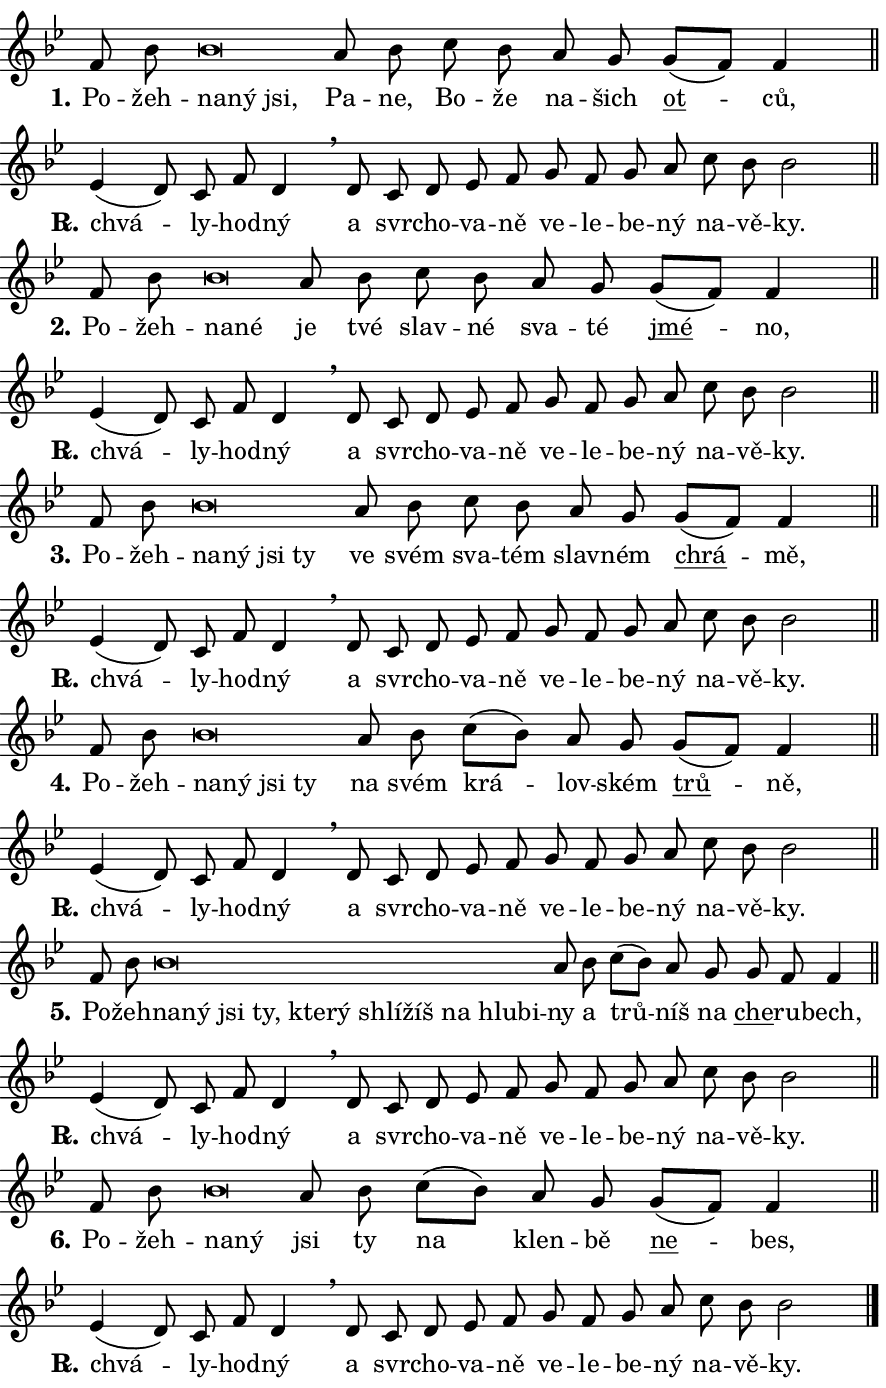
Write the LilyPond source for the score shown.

\version "2.24.0"
\header { tagline = "" }
\paper {
  indent = 0\cm
  top-margin = 0\cm
  right-margin = 0.13\cm % to fit lyric hyphens
  bottom-margin = 0\cm
  left-margin = 0\cm
  paper-width = 15\cm
  page-breaking = #ly:one-page-breaking
  system-system-spacing.basic-distance = #11
  score-system-spacing.basic-distance = #11
  ragged-last = ##f
}


%% Author: Thomas Morley
%% https://lists.gnu.org/archive/html/lilypond-user/2020-05/msg00002.html
#(define (line-position grob)
"Returns position of @var[grob} in current system:
   @code{'start}, if at first time-step
   @code{'end}, if at last time-step
   @code{'middle} otherwise
"
  (let* ((col (ly:item-get-column grob))
         (ln (ly:grob-object col 'left-neighbor))
         (rn (ly:grob-object col 'right-neighbor))
         (col-to-check-left (if (ly:grob? ln) ln col))
         (col-to-check-right (if (ly:grob? rn) rn col))
         (break-dir-left
           (and
             (ly:grob-property col-to-check-left 'non-musical #f)
             (ly:item-break-dir col-to-check-left)))
         (break-dir-right
           (and
             (ly:grob-property col-to-check-right 'non-musical #f)
             (ly:item-break-dir col-to-check-right))))
        (cond ((eqv? 1 break-dir-left) 'start)
              ((eqv? -1 break-dir-right) 'end)
              (else 'middle))))

#(define (tranparent-at-line-position vctor)
  (lambda (grob)
  "Relying on @code{line-position} select the relevant enry from @var{vctor}.
Used to determine transparency,"
    (case (line-position grob)
      ((end) (not (vector-ref vctor 0)))
      ((middle) (not (vector-ref vctor 1)))
      ((start) (not (vector-ref vctor 2))))))

noteHeadBreakVisibility =
#(define-music-function (break-visibility)(vector?)
"Makes @code{NoteHead}s transparent relying on @var{break-visibility}"
#{
  \override NoteHead.transparent =
    #(tranparent-at-line-position break-visibility)
#})

#(define delete-ledgers-for-transparent-note-heads
  (lambda (grob)
    "Reads whether a @code{NoteHead} is transparent.
If so this @code{NoteHead} is removed from @code{'note-heads} from
@var{grob}, which is supposed to be @code{LedgerLineSpanner}.
As a result ledgers are not printed for this @code{NoteHead}"
    (let* ((nhds-array (ly:grob-object grob 'note-heads))
           (nhds-list
             (if (ly:grob-array? nhds-array)
                 (ly:grob-array->list nhds-array)
                 '()))
           ;; Relies on the transparent-property being done before
           ;; Staff.LedgerLineSpanner.after-line-breaking is executed.
           ;; This is fragile ...
           (to-keep
             (remove
               (lambda (nhd)
                 (ly:grob-property nhd 'transparent #f))
               nhds-list)))
      ;; TODO find a better method to iterate over grob-arrays, similiar
      ;; to filter/remove etc for lists
      ;; For now rebuilt from scratch
      (set! (ly:grob-object grob 'note-heads)  '())
      (for-each
        (lambda (nhd)
          (ly:pointer-group-interface::add-grob grob 'note-heads nhd))
        to-keep))))

squashNotes = {
  \override NoteHead.X-extent = #'(-0.2 . 0.2)
  \override NoteHead.Y-extent = #'(-0.75 . 0)
  \override NoteHead.stencil =
    #(lambda (grob)
       (let ((pos (ly:grob-property grob 'staff-position)))
         (begin
           (if (< pos -7) (display "ERROR: Lower brevis then expected\n") (display ""))
           (if (<= pos -6) ly:text-interface::print ly:note-head::print))))
}
unSquashNotes = {
  \revert NoteHead.X-extent
  \revert NoteHead.Y-extent
  \revert NoteHead.stencil
}

hideNotes = \noteHeadBreakVisibility #begin-of-line-visible
unHideNotes = \noteHeadBreakVisibility #all-visible

% work-around for resetting accidentals
% https://lilypond.org/doc/v2.23/Documentation/notation/displaying-rhythms#unmetered-music
cadenzaMeasure = {
  \cadenzaOff
  \partial 1024 s1024
  \cadenzaOn
}

#(define-markup-command (accent layout props text) (markup?)
  "Underline accented syllable"
  (interpret-markup layout props
    #{\markup \override #'(offset . 4.3) \underline { #text }#}))

responsum = \markup \concat {
  "R" \hspace #-1.05 \path #0.1 #'((moveto 0 0.07) (lineto 0.9 0.8)) \hspace #0.05 "."
}

spaceSize = #0.6828661417322834 % exact space size for TeX Gyre Schola

\layout {
  \context {
    \Staff
    \remove "Time_signature_engraver"
    \override LedgerLineSpanner.after-line-breaking = #delete-ledgers-for-transparent-note-heads
  }
  \context {
    \Lyrics {
      \override LyricSpace.minimum-distance = \spaceSize
      \override LyricText.font-name = #"TeX Gyre Schola"
      \override LyricText.font-size = 1
      \override StanzaNumber.font-name = #"TeX Gyre Schola Bold"
      \override StanzaNumber.font-size = 1
    }
  }
  \context {
    \Score 
    \override NoteHead.text =
      #(lambda (grob) 
        (let ((pos (ly:grob-property grob 'staff-position)))
          #{\markup {
            \combine
              \halign #-0.55 \raise #(if (= pos -6) 0 0.5) \override #'(thickness . 2) \draw-line #'(3.2 . 0)
              \musicglyph "noteheads.sM1"
          }#}))
  }
}

% magnetic-lyrics.ily
%
%   written by
%     Jean Abou Samra <jean@abou-samra.fr>
%     Werner Lemberg <wl@gnu.org>
%
%   adapted by
%     Jiri Hon <jiri.hon@gmail.com>
%
% Version 2022-Apr-15

% https://www.mail-archive.com/lilypond-user@gnu.org/msg149350.html

#(define (Left_hyphen_pointer_engraver context)
   "Collect syllable-hyphen-syllable occurrences in lyrics and store
them in properties.  This engraver only looks to the left.  For
example, if the lyrics input is @code{foo -- bar}, it does the
following.

@itemize @bullet
@item
Set the @code{text} property of the @code{LyricHyphen} grob between
@q{foo} and @q{bar} to @code{foo}.

@item
Set the @code{left-hyphen} property of the @code{LyricText} grob with
text @q{foo} to the @code{LyricHyphen} grob between @q{foo} and
@q{bar}.
@end itemize

Use this auxiliary engraver in combination with the
@code{lyric-@/text::@/apply-@/magnetic-@/offset!} hook."
   (let ((hyphen #f)
         (text #f))
     (make-engraver
      (acknowledgers
       ((lyric-syllable-interface engraver grob source-engraver)
        (set! text grob)))
      (end-acknowledgers
       ((lyric-hyphen-interface engraver grob source-engraver)
        ;(when (not (grob::has-interface grob 'lyric-space-interface))
          (set! hyphen grob)));)
      ((stop-translation-timestep engraver)
       (when (and text hyphen)
         (ly:grob-set-object! text 'left-hyphen hyphen))
       (set! text #f)
       (set! hyphen #f)))))

#(define (lyric-text::apply-magnetic-offset! grob)
   "If the space between two syllables is less than the value in
property @code{LyricText@/.details@/.squash-threshold}, move the right
syllable to the left so that it gets concatenated with the left
syllable.

Use this function as a hook for
@code{LyricText@/.after-@/line-@/breaking} if the
@code{Left_@/hyphen_@/pointer_@/engraver} is active."
   (let ((hyphen (ly:grob-object grob 'left-hyphen #f)))
     (when hyphen
       (let ((left-text (ly:spanner-bound hyphen LEFT)))
         (when (grob::has-interface left-text 'lyric-syllable-interface)
           (let* ((common (ly:grob-common-refpoint grob left-text X))
                  (this-x-ext (ly:grob-extent grob common X))
                  (left-x-ext
                   (begin
                     ;; Trigger magnetism for left-text.
                     (ly:grob-property left-text 'after-line-breaking)
                     (ly:grob-extent left-text common X)))
                  ;; `delta` is the gap width between two syllables.
                  (delta (- (interval-start this-x-ext)
                            (interval-end left-x-ext)))
                  (details (ly:grob-property grob 'details))
                  (threshold (assoc-get 'squash-threshold details 0.2)))
             (when (< delta threshold)
               (let* (;; We have to manipulate the input text so that
                      ;; ligatures crossing syllable boundaries are not
                      ;; disabled.  For languages based on the Latin
                      ;; script this is essentially a beautification.
                      ;; However, for non-Western scripts it can be a
                      ;; necessity.
                      (lt (ly:grob-property left-text 'text))
                      (rt (ly:grob-property grob 'text))
                      (is-space (grob::has-interface hyphen 'lyric-space-interface))
                      (space (if is-space " " ""))
                      (extra-delta (if is-space spaceSize 0))
                      ;; Append new syllable.
                      (ltrt-space (if (and (string? lt) (string? rt))
                                (string-append lt space rt)
                                (make-concat-markup (list lt space rt))))
                      ;; Right-align `ltrt` to the right side.
                      (ltrt-space-markup (grob-interpret-markup
                               grob
                               (make-translate-markup
                                (cons (interval-length this-x-ext) 0)
                                (make-right-align-markup ltrt-space)))))
                 (begin
                   ;; Don't print `left-text`.
                   (ly:grob-set-property! left-text 'stencil #f)
                   ;; Set text and stencil (which holds all collected
                   ;; syllables so far) and shift it to the left.
                   (ly:grob-set-property! grob 'text ltrt-space)
                   (ly:grob-set-property! grob 'stencil ltrt-space-markup)
                   (ly:grob-translate-axis! grob (- (- delta extra-delta)) X))))))))))


#(define (lyric-hyphen::displace-bounds-first grob)
   ;; Make very sure this callback isn't triggered too early.
   (let ((left (ly:spanner-bound grob LEFT))
         (right (ly:spanner-bound grob RIGHT)))
     (ly:grob-property left 'after-line-breaking)
     (ly:grob-property right 'after-line-breaking)
     (ly:lyric-hyphen::print grob)))

squashThreshold = #0.4

\layout {
  \context {
    \Lyrics
    \consists #Left_hyphen_pointer_engraver
    \override LyricText.after-line-breaking =
      #lyric-text::apply-magnetic-offset!
    \override LyricHyphen.stencil = #lyric-hyphen::displace-bounds-first
    \override LyricText.details.squash-threshold = \squashThreshold
    \override LyricHyphen.minimum-distance = 0
    \override LyricHyphen.minimum-length = \squashThreshold
  }
}

squashText = \override LyricText.details.squash-threshold = 9999
unSquashText = \override LyricText.details.squash-threshold = \squashThreshold

leftText = \override LyricText.self-alignment-X = #LEFT
unLeftText = \revert LyricText.self-alignment-X

starOffset = #(lambda (grob) 
                (let ((x_offset (ly:self-alignment-interface::aligned-on-x-parent grob)))
                  (if (= x_offset 0) 0 (+ x_offset 1.2))))

star = #(define-music-function (syllable)(string?)
"Append star separator at the end of a syllable"
#{
  \once \override LyricText.X-offset = #starOffset
  \lyricmode { \markup {
    #syllable
    \override #'((font-name . "TeX Gyre Schola Bold")) \hspace #0.2 \lower #0.65 \larger "*"
  } }
#})

starAccent = #(define-music-function (syllable)(string?)
"Append star separator at the end of a syllable and make accent"
#{
  \once \override LyricText.X-offset = #starOffset
  \lyricmode { \markup {
    \accent #syllable
    \override #'((font-name . "TeX Gyre Schola Bold")) \hspace #0.2 \lower #0.65 \larger "*"
  } }
#})

breath = #(define-music-function (syllable)(string?)
"Append breathing indicator at the end of a syllable"
#{
  \lyricmode { \markup { #syllable "+" } }
#})

optionalBreath = #(define-music-function (syllable)(string?)
"Append optional breathing indicator at the end of a syllable"
#{
  \lyricmode { \markup { #syllable "(+)" } }
#})


\score {
    <<
        \new Voice = "melody" { \cadenzaOn \key bes \major \relative { f'8 bes \bar "" \squashNotes bes\breve*1/16 \hideNotes \breve*1/16 \breve*1/16 \bar "" \unHideNotes \unSquashNotes a8 bes \bar "" c8 bes a g \bar "" g[( f)] f4 \cadenzaMeasure \bar "||" \break } }
        \new Lyrics \lyricsto "melody" { \lyricmode { \set stanza = "1."
Po -- žeh -- \leftText na -- \squashText ný jsi, \unLeftText \unSquashText Pa -- ne, Bo -- že na -- šich \markup \accent ot -- ců, } }
    >>
    \layout {}
}

\score {
    <<
        \new Voice = "melody" { \cadenzaOn \key bes \major \relative { es'4( d8)] c f d4 \breathe d8 c d \bar "" es f \bar "" g f \bar "" g a \bar "" c bes bes2 \cadenzaMeasure \bar "||" \break } }
        \new Lyrics \lyricsto "melody" { \lyricmode { \set stanza = \responsum
chvá -- ly -- hod -- ný a svr -- cho -- va -- ně ve -- le -- be -- ný na -- vě -- ky. } }
    >>
    \layout {}
}

\score {
    <<
        \new Voice = "melody" { \cadenzaOn \key bes \major \relative { f'8 bes \bar "" \squashNotes bes\breve*1/16 \hideNotes \breve*1/16 \bar "" \unHideNotes \unSquashNotes a8 bes \bar "" c8 bes a g \bar "" g[( f)] f4 \cadenzaMeasure \bar "||" \break } }
        \new Lyrics \lyricsto "melody" { \lyricmode { \set stanza = "2."
Po -- žeh -- \leftText na -- \squashText né \unLeftText \unSquashText je tvé slav -- né sva -- té \markup \accent jmé -- no, } }
    >>
    \layout {}
}

\score {
    <<
        \new Voice = "melody" { \cadenzaOn \key bes \major \relative { es'4( d8)] c f d4 \breathe d8 c d \bar "" es f \bar "" g f \bar "" g a \bar "" c bes bes2 \cadenzaMeasure \bar "||" \break } }
        \new Lyrics \lyricsto "melody" { \lyricmode { \set stanza = \responsum
chvá -- ly -- hod -- ný a svr -- cho -- va -- ně ve -- le -- be -- ný na -- vě -- ky. } }
    >>
    \layout {}
}

\score {
    <<
        \new Voice = "melody" { \cadenzaOn \key bes \major \relative { f'8 bes \bar "" \squashNotes bes\breve*1/16 \hideNotes \breve*1/16 \bar "" \breve*1/16 \breve*1/16 \bar "" \unHideNotes \unSquashNotes a8 bes \bar "" c8 bes a g \bar "" g[( f)] f4 \cadenzaMeasure \bar "||" \break } }
        \new Lyrics \lyricsto "melody" { \lyricmode { \set stanza = "3."
Po -- žeh -- \leftText na -- \squashText ný jsi ty \unLeftText \unSquashText ve svém sva -- tém slav -- ném \markup \accent chrá -- mě, } }
    >>
    \layout {}
}

\score {
    <<
        \new Voice = "melody" { \cadenzaOn \key bes \major \relative { es'4( d8)] c f d4 \breathe d8 c d \bar "" es f \bar "" g f \bar "" g a \bar "" c bes bes2 \cadenzaMeasure \bar "||" \break } }
        \new Lyrics \lyricsto "melody" { \lyricmode { \set stanza = \responsum
chvá -- ly -- hod -- ný a svr -- cho -- va -- ně ve -- le -- be -- ný na -- vě -- ky. } }
    >>
    \layout {}
}

\score {
    <<
        \new Voice = "melody" { \cadenzaOn \key bes \major \relative { f'8 bes \bar "" \squashNotes bes\breve*1/16 \hideNotes \breve*1/16 \bar "" \breve*1/16 \breve*1/16 \bar "" \unHideNotes \unSquashNotes a8 bes \bar "" c8[( bes)] a g \bar "" g[( f)] f4 \cadenzaMeasure \bar "||" \break } }
        \new Lyrics \lyricsto "melody" { \lyricmode { \set stanza = "4."
Po -- žeh -- \leftText na -- \squashText ný jsi ty \unLeftText \unSquashText na svém krá -- lov -- ském \markup \accent trů -- ně, } }
    >>
    \layout {}
}

\score {
    <<
        \new Voice = "melody" { \cadenzaOn \key bes \major \relative { es'4( d8)] c f d4 \breathe d8 c d \bar "" es f \bar "" g f \bar "" g a \bar "" c bes bes2 \cadenzaMeasure \bar "||" \break } }
        \new Lyrics \lyricsto "melody" { \lyricmode { \set stanza = \responsum
chvá -- ly -- hod -- ný a svr -- cho -- va -- ně ve -- le -- be -- ný na -- vě -- ky. } }
    >>
    \layout {}
}

\score {
    <<
        \new Voice = "melody" { \cadenzaOn \key bes \major \relative { f'8 bes \bar "" \squashNotes bes\breve*1/16 \hideNotes \breve*1/16 \bar "" \breve*1/16 \bar "" \breve*1/16 \bar "" \breve*1/16 \bar "" \breve*1/16 \bar "" \breve*1/16 \bar "" \breve*1/16 \bar "" \breve*1/16 \bar "" \breve*1/16 \breve*1/16 \bar "" \unHideNotes \unSquashNotes a8 bes \bar "" c8[( bes)] a g \bar "" g f f4 \cadenzaMeasure \bar "||" \break } }
        \new Lyrics \lyricsto "melody" { \lyricmode { \set stanza = "5."
Po -- žeh -- \leftText na -- \squashText ný jsi ty, kte -- rý shlí -- žíš na hlu -- bi -- \unLeftText \unSquashText ny a trů -- níš na \markup \accent che -- ru -- bech, } }
    >>
    \layout {}
}

\score {
    <<
        \new Voice = "melody" { \cadenzaOn \key bes \major \relative { es'4( d8)] c f d4 \breathe d8 c d \bar "" es f \bar "" g f \bar "" g a \bar "" c bes bes2 \cadenzaMeasure \bar "||" \break } }
        \new Lyrics \lyricsto "melody" { \lyricmode { \set stanza = \responsum
chvá -- ly -- hod -- ný a svr -- cho -- va -- ně ve -- le -- be -- ný na -- vě -- ky. } }
    >>
    \layout {}
}

\score {
    <<
        \new Voice = "melody" { \cadenzaOn \key bes \major \relative { f'8 bes \bar "" \squashNotes bes\breve*1/16 \hideNotes \breve*1/16 \bar "" \unHideNotes \unSquashNotes a8 bes \bar "" c8[( bes)] a g \bar "" g[( f)] f4 \cadenzaMeasure \bar "||" \break } }
        \new Lyrics \lyricsto "melody" { \lyricmode { \set stanza = "6."
Po -- žeh -- \leftText na -- \squashText ný \unLeftText \unSquashText jsi ty na klen -- bě \markup \accent ne -- bes, } }
    >>
    \layout {}
}

\score {
    <<
        \new Voice = "melody" { \cadenzaOn \key bes \major \relative { es'4( d8)] c f d4 \breathe d8 c d \bar "" es f \bar "" g f \bar "" g a \bar "" c bes bes2 \cadenzaMeasure \bar "||" \break } \bar "|." }
        \new Lyrics \lyricsto "melody" { \lyricmode { \set stanza = \responsum
chvá -- ly -- hod -- ný a svr -- cho -- va -- ně ve -- le -- be -- ný na -- vě -- ky. } }
    >>
    \layout {}
}
